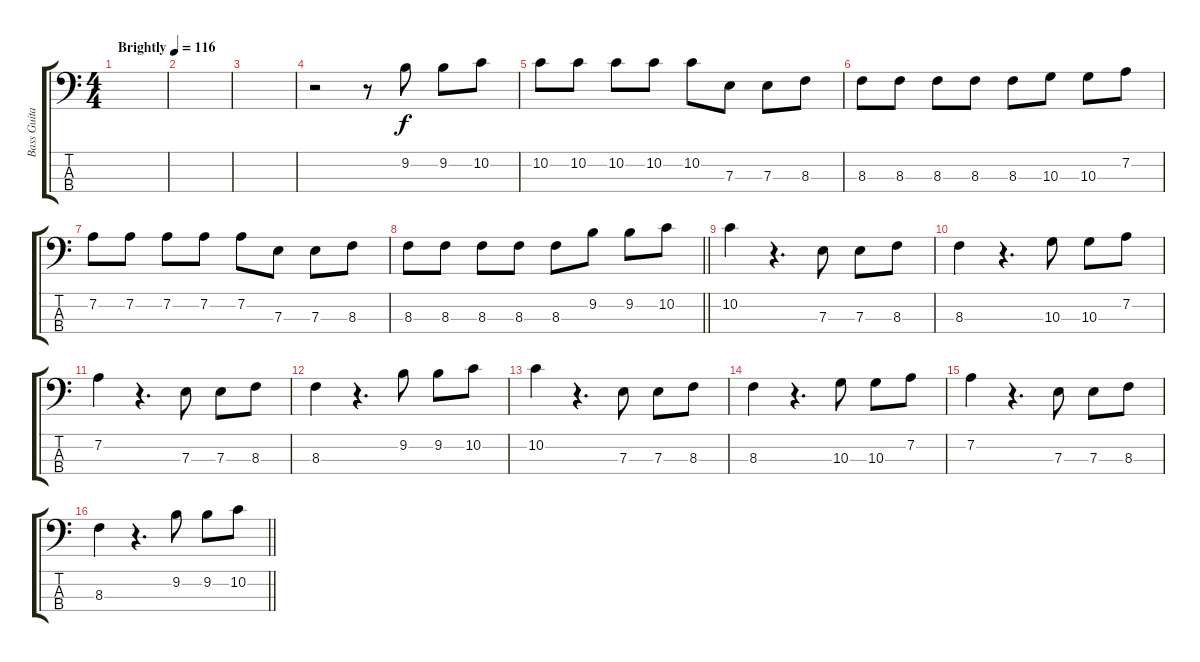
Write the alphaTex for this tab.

\track ("Bass Guitar" "Bass Guita") {instrument electricbassfinger}
\staff {score tabs}
\tuning (G2 D2 A1 E1) {hide}
\ts (4 4)
\tempo (116 "Brightly")
\clef f4
\ks c
|
|
|
r.2 r.8 9.2.8 9.2.8 10.2.8 |
10.2.8 10.2.8 10.2.8 10.2.8 10.2.8 7.3.8 7.3.8 8.3.8 |
8.3.8 8.3.8 8.3.8 8.3.8 8.3.8 10.3.8 10.3.8 7.2.8 |
7.2.8 7.2.8 7.2.8 7.2.8 7.2.8 7.3.8 7.3.8 8.3.8 |
\barLineRight lightlight
8.3.8 8.3.8 8.3.8 8.3.8 8.3.8 9.2.8 9.2.8 10.2.8 |
10.2.4 r.4{d} 7.3.8 7.3.8 8.3.8 |
8.3.4 r.4{d} 10.3.8 10.3.8 7.2.8 |
7.2.4 r.4{d} 7.3.8 7.3.8 8.3.8 |
8.3.4 r.4{d} 9.2.8 9.2.8 10.2.8 |
10.2.4 r.4{d} 7.3.8 7.3.8 8.3.8 |
8.3.4 r.4{d} 10.3.8 10.3.8 7.2.8 |
7.2.4 r.4{d} 7.3.8 7.3.8 8.3.8 |
\barLineRight lightlight
8.3.4 r.4{d} 9.2.8 9.2.8 10.2.8
